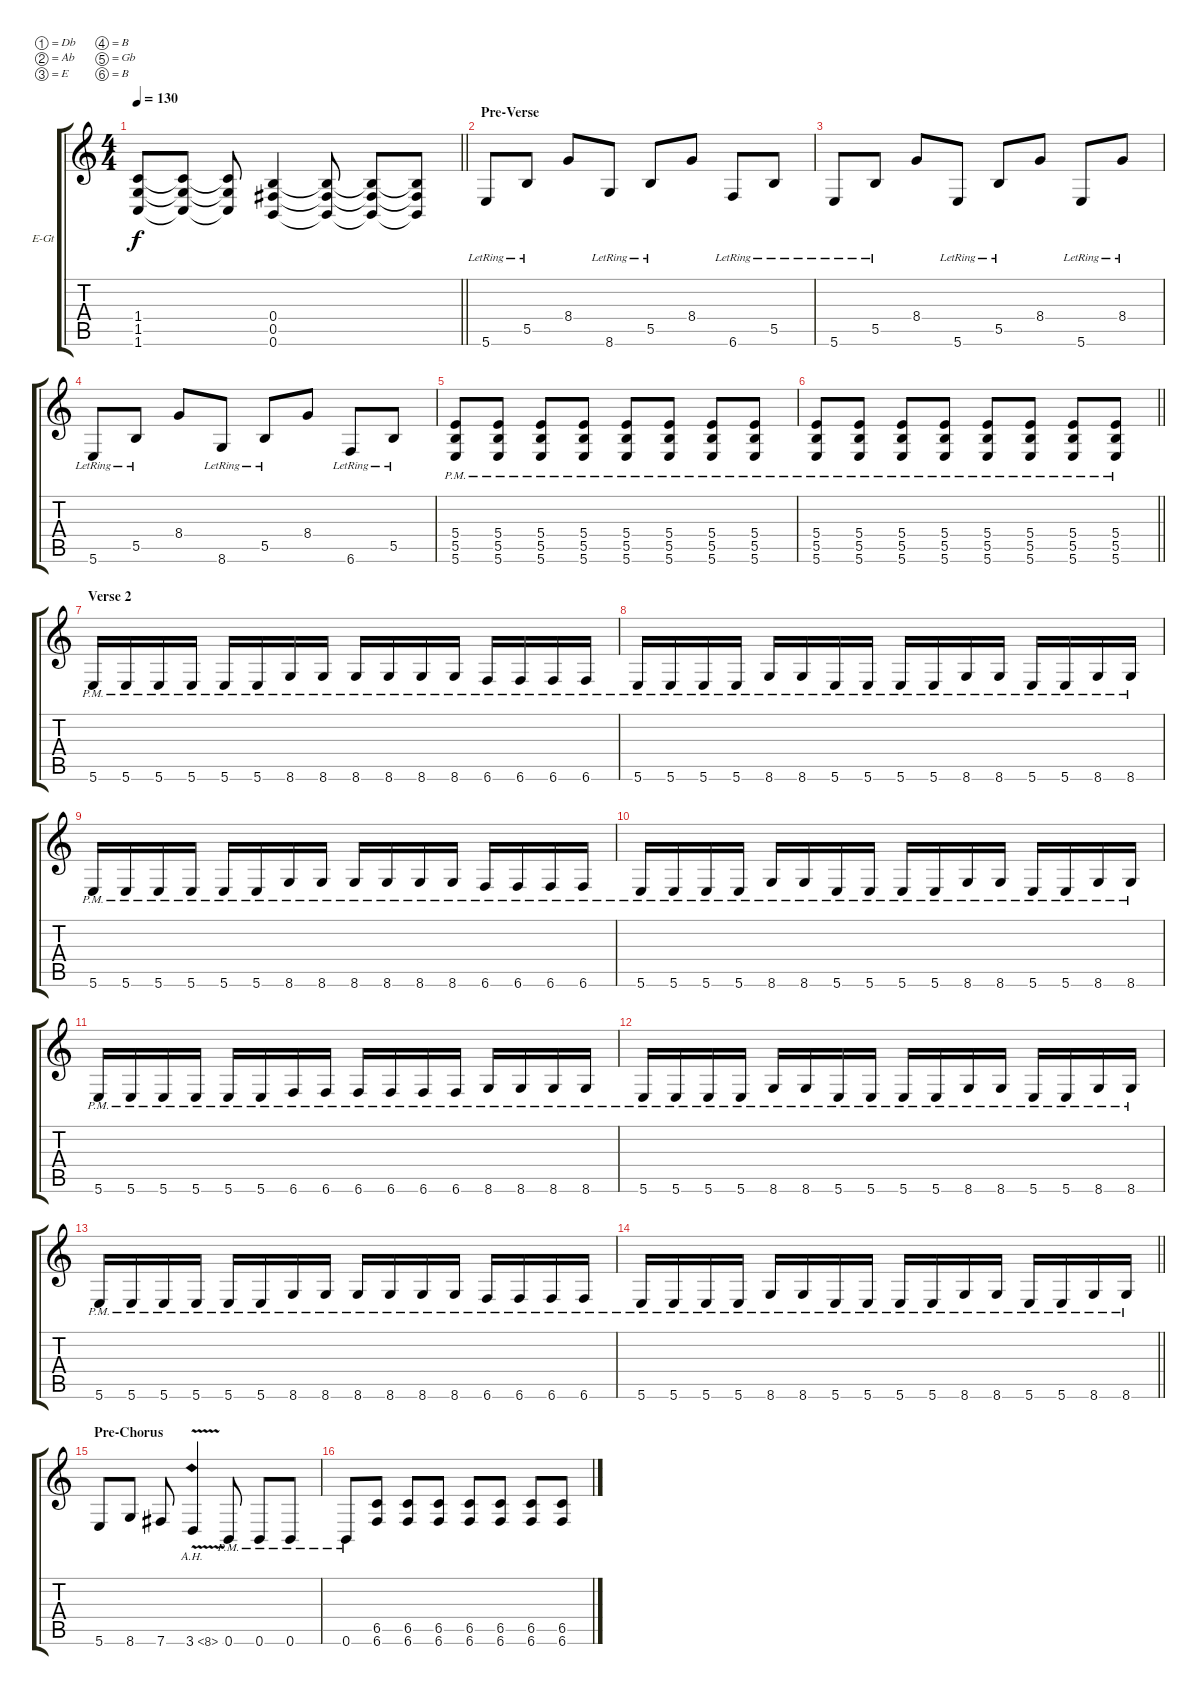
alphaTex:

\bracketExtendMode groupsimilarinstruments
\firstSystemTrackNameOrientation horizontal
\otherSystemsTrackNameOrientation horizontal
\track ("Mick Thomson" "E-Gt") {instrument overdrivenguitar}
\staff {score tabs}
\tuning (Db4 Ab3 E3 B2 Gb2 B1)
\ts (4 4)
\tempo 130
\clef g2
\barLineRight lightlight
\ks c
(1.6 1.5 1.4).8{dy f} (1.6{t} 1.5{t} 1.4{t}).8 (1.6{t} 1.5{t} 1.4{t}).8 (0.6 0.5 0.4).4 (0.6{t} 0.5{t} 0.4{t}).8 (0.6{t} 0.5{t} 0.4{t}).8 (0.6{t} 0.5{t} 0.4{t}).8 |
\section ("" "Pre-Verse")
5.6{lr}.8 5.5{lr}.8 8.4.8 8.6{lr}.8 5.5{lr}.8 8.4.8 6.6{lr}.8 5.5{lr}.8 |
5.6{lr}.8 5.5{lr}.8 8.4.8 5.6{lr}.8 5.5{lr}.8 8.4.8 5.6{lr}.8 8.4{lr}.8 |
5.6{lr}.8 5.5{lr}.8 8.4.8 8.6{lr}.8 5.5{lr}.8 8.4.8 6.6{lr}.8 5.5{lr}.8 |
(5.6{pm} 5.5{pm} 5.4{pm}).8 (5.6{pm} 5.5{pm} 5.4{pm}).8 (5.6{pm} 5.5{pm} 5.4{pm}).8 (5.6{pm} 5.5{pm} 5.4{pm}).8 (5.6{pm} 5.5{pm} 5.4{pm}).8 (5.6{pm} 5.5{pm} 5.4{pm}).8 (5.6{pm} 5.5{pm} 5.4{pm}).8 (5.6{pm} 5.5{pm} 5.4{pm}).8 |
\barLineRight lightlight
(5.6{pm} 5.5{pm} 5.4{pm}).8 (5.6{pm} 5.5{pm} 5.4{pm}).8 (5.6{pm} 5.5{pm} 5.4{pm}).8 (5.6{pm} 5.5{pm} 5.4{pm}).8 (5.6{pm} 5.5{pm} 5.4{pm}).8 (5.6{pm} 5.5{pm} 5.4{pm}).8 (5.6{pm} 5.5{pm} 5.4{pm}).8 (5.6{pm} 5.5{pm} 5.4{pm}).8 |
\section ("" "Verse 2")
5.6{pm}.16 5.6{pm}.16 5.6{pm}.16 5.6{pm}.16 5.6{pm}.16 5.6{pm}.16 8.6{pm}.16 8.6{pm}.16 8.6{pm}.16 8.6{pm}.16 8.6{pm}.16 8.6{pm}.16 6.6{pm}.16 6.6{pm}.16 6.6{pm}.16 6.6{pm}.16 |
5.6{pm}.16 5.6{pm}.16 5.6{pm}.16 5.6{pm}.16 8.6{pm}.16 8.6{pm}.16 5.6{pm}.16 5.6{pm}.16 5.6{pm}.16 5.6{pm}.16 8.6{pm}.16 8.6{pm}.16 5.6{pm}.16 5.6{pm}.16 8.6{pm}.16 8.6{pm}.16 |
5.6{pm}.16 5.6{pm}.16 5.6{pm}.16 5.6{pm}.16 5.6{pm}.16 5.6{pm}.16 8.6{pm}.16 8.6{pm}.16 8.6{pm}.16 8.6{pm}.16 8.6{pm}.16 8.6{pm}.16 6.6{pm}.16 6.6{pm}.16 6.6{pm}.16 6.6{pm}.16 |
5.6{pm}.16 5.6{pm}.16 5.6{pm}.16 5.6{pm}.16 8.6{pm}.16 8.6{pm}.16 5.6{pm}.16 5.6{pm}.16 5.6{pm}.16 5.6{pm}.16 8.6{pm}.16 8.6{pm}.16 5.6{pm}.16 5.6{pm}.16 8.6{pm}.16 8.6{pm}.16 |
5.6{pm}.16 5.6{pm}.16 5.6{pm}.16 5.6{pm}.16 5.6{pm}.16 5.6{pm}.16 6.6{pm}.16 6.6{pm}.16 6.6{pm}.16 6.6{pm}.16 6.6{pm}.16 6.6{pm}.16 8.6{pm}.16 8.6{pm}.16 8.6{pm}.16 8.6{pm}.16 |
5.6{pm}.16 5.6{pm}.16 5.6{pm}.16 5.6{pm}.16 8.6{pm}.16 8.6{pm}.16 5.6{pm}.16 5.6{pm}.16 5.6{pm}.16 5.6{pm}.16 8.6{pm}.16 8.6{pm}.16 5.6{pm}.16 5.6{pm}.16 8.6{pm}.16 8.6{pm}.16 |
5.6{pm}.16 5.6{pm}.16 5.6{pm}.16 5.6{pm}.16 5.6{pm}.16 5.6{pm}.16 8.6{pm}.16 8.6{pm}.16 8.6{pm}.16 8.6{pm}.16 8.6{pm}.16 8.6{pm}.16 6.6{pm}.16 6.6{pm}.16 6.6{pm}.16 6.6{pm}.16 |
\barLineRight lightlight
5.6{pm}.16 5.6{pm}.16 5.6{pm}.16 5.6{pm}.16 8.6{pm}.16 8.6{pm}.16 5.6{pm}.16 5.6{pm}.16 5.6{pm}.16 5.6{pm}.16 8.6{pm}.16 8.6{pm}.16 5.6{pm}.16 5.6{pm}.16 8.6{pm}.16 8.6{pm}.16 |
\section ("" "Pre-Chorus")
5.6.8 8.6.8 7.6.8 3.6{ah 5 v}.4 0.6{pm}.8 0.6{pm}.8 0.6{pm}.8 |
0.6{pm}.8 (6.6 6.5).8 (6.6 6.5).8 (6.6 6.5).8 (6.6 6.5).8 (6.6 6.5).8 (6.6 6.5).8 (6.6 6.5).8
